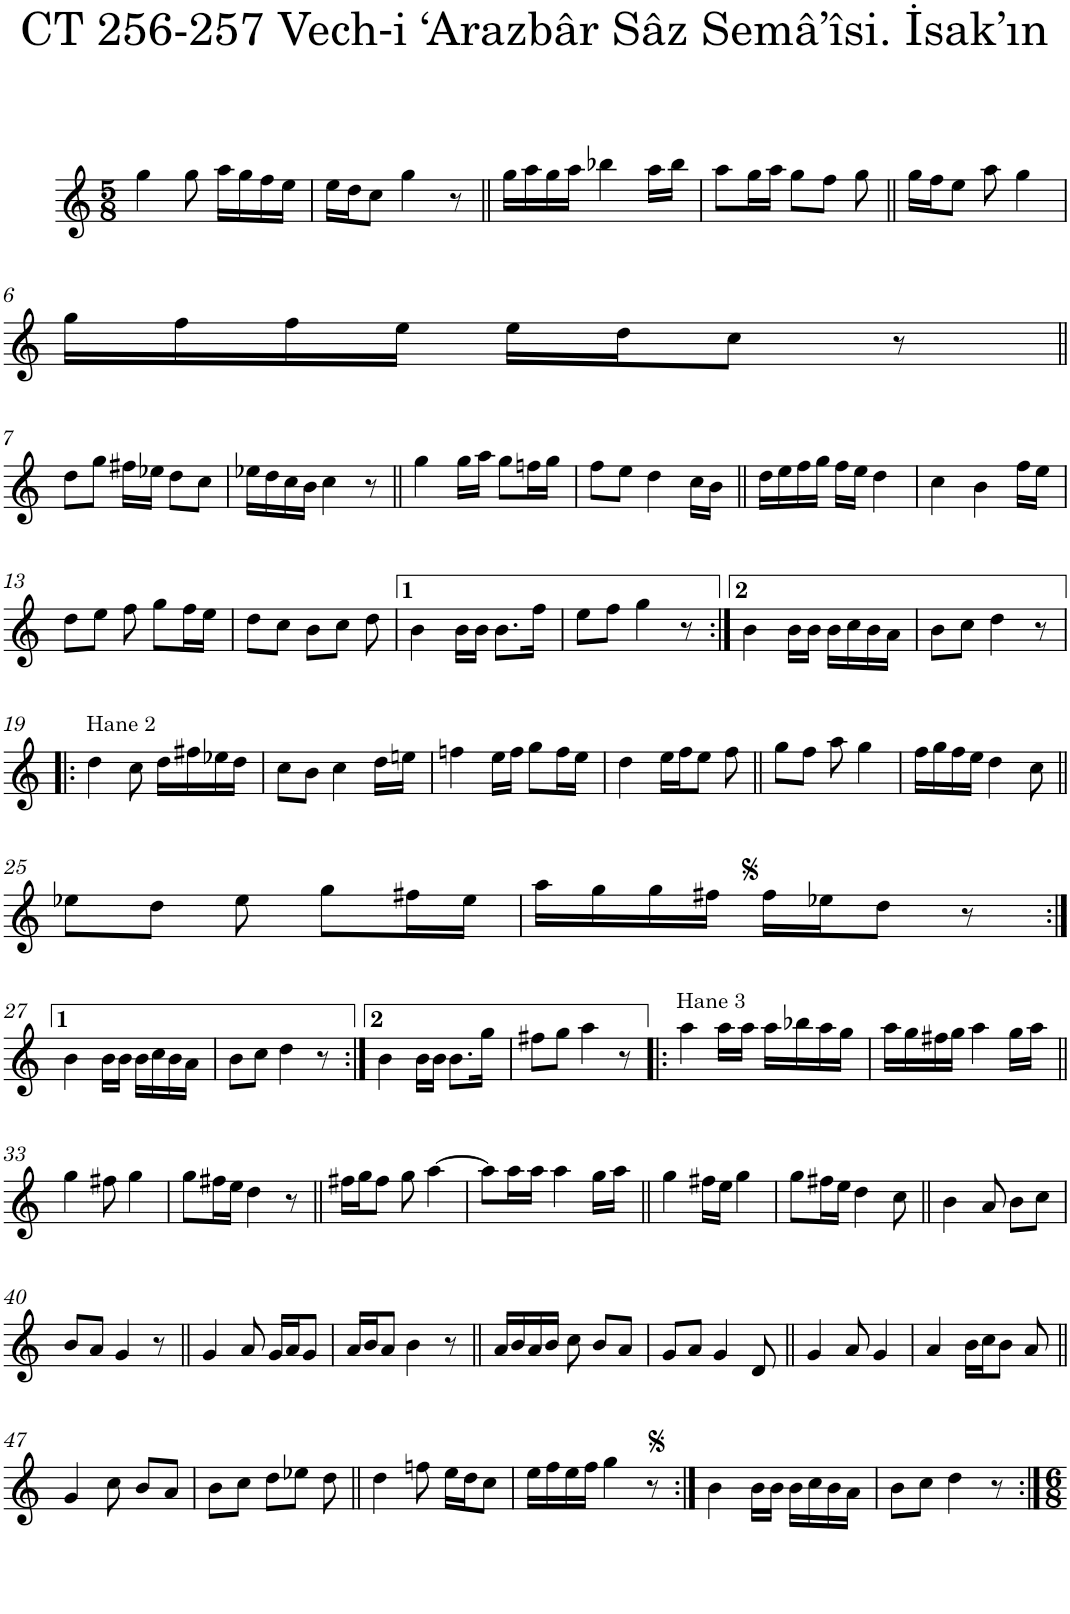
**kern
*part1
*staff1
*I"Piano
*I'Pno.
*clefG2
*k[]
*M5/8
=1
4gg\
8gg\
16aa\LL
16gg\
16ff\
16ee\JJ
=2
16ee\LL
16dd\J
8cc\J
4gg\
8r
=3||
16gg\LL
16aa\
16gg\
16aa\JJ
4bb-X\
16aa\LL
16bb-\JJ
=4
8aa\L
16gg\L
16aa\JJ
8gg\L
8ff\J
8gg\
=5||
16gg\LL
16ff\J
8ee\J
8aa\
4gg\
!!LO:LB:g=z
=6
16gg\LL
16ff\
16ff\
16ee\JJ
16ee\LL
16dd\J
8cc\J
8r
!!LO:LB:g=z
=7||
8dd\L
8gg\J
16ff#X\LL
16ee-X\JJ
8dd\L
8cc\J
=8
16ee-X\LL
16dd\
16cc\
16b\JJ
4cc\
8r
=9||
4gg\
16gg\LL
16aa\JJ
8gg\L
16ffn\L
16gg\JJ
=10
8ff\L
8ee\J
4dd\
16cc\LL
16b\JJ
=11||
16dd\LL
16ee\
16ff\
16gg\JJ
16ff\LL
16ee\JJ
4dd\
=12
4cc\
4b\
16ff\LL
16ee\JJ
!!LO:LB:g=z
=13
8dd\L
8ee\J
8ff\
8gg\L
16ff\L
16ee\JJ
=14
8dd\L
8cc\J
8b\L
8cc\J
8dd\
=15
4b\
16b\LL
16b\JJ
8.b\L
16ff\Jk
=16
8ee\L
8ff\J
4gg\
8r
=17:|!
4b\
16b\LL
16b\JJ
16b\LL
16cc\
16b\
16a\JJ
=18
8b\L
8cc\J
4dd\
8r
!!LO:LB:g=z
=19!|:
!LO:TX:a:t=Hane 2
4dd\
8cc\
16dd\LL
16ff#X\
16ee-X\
16dd\JJ
=20
8cc\L
8b\J
4cc\
16dd\LL
16een\JJ
=21
4ffn\
16ee\LL
16ff\JJ
8gg\L
16ff\L
16ee\JJ
=22
4dd\
16ee\LL
16ff\J
8ee\J
8ff\
=23||
8gg\L
8ff\J
8aa\
4gg\
=24
16ff\LL
16gg\
16ff\
16ee\JJ
4dd\
8cc\
!!LO:LB:g=z
=25||
8ee-X\L
8dd\J
8ee-\
8gg\L
16ff#X\L
16ee-\JJ
=26
16aa\LL
16gg\
16gg\
16ff#X\JJ
16ff#\LL
16ee-X\J
8dd\J
8r
!!LO:LB:g=z
=27:|!
4b\
16b\LL
16b\JJ
16b\LL
16cc\
16b\
16a\JJ
=28
8b\L
8cc\J
4dd\
8r
=29:|!
4b\
16b\LL
16b\JJ
8.b\L
16gg\Jk
=30
8ff#X\L
8gg\J
4aa\
8r
=31!|:
!LO:TX:a:t=Hane 3
4aa\
16aa\LL
16aa\JJ
16aa\LL
16bb-X\
16aa\
16gg\JJ
=32
16aa\LL
16gg\
16ff#X\
16gg\JJ
4aa\
16gg\LL
16aa\JJ
!!LO:LB:g=z
=33||
4gg\
8ff#X\
4gg\
=34
8gg\L
16ff#X\L
16ee\JJ
4dd\
8r
=35||
16ff#X\LL
16gg\J
8ff#\J
8gg\
[4aa\
=36
8aa\L]
16aa\L
16aa\JJ
4aa\
16gg\LL
16aa\JJ
=37||
4gg\
16ff#X\LL
16ee\JJ
4gg\
=38
8gg\L
16ff#X\L
16ee\JJ
4dd\
8cc\
=39||
4b\
8a/
8b\L
8cc\J
!!LO:LB:g=z
=40
8b/L
8a/J
4g/
8r
=41||
4g/
8a/
16g/LL
16a/J
8g/J
=42
16a/LL
16b/J
8a/J
4b\
8r
=43||
16a/LL
16b/
16a/
16b/JJ
8cc\
8b/L
8a/J
=44
8g/L
8a/J
4g/
8d/
=45||
4g/
8a/
4g/
=46
4a/
16b\LL
16cc\J
8b\J
8a/
!!LO:LB:g=z
=47||
4g/
8cc\
8b/L
8a/J
=48
8b\L
8cc\J
8dd\L
8ee-X\J
8dd\
=49||
4dd\
8ffn\
16ee\LL
16dd\J
8cc\J
=50
16ee\LL
16ff\
16ee\
16ff\JJ
4gg\
8r
=51:|!
4b\
16b\LL
16b\JJ
16b\LL
16cc\
16b\
16a\JJ
=52
8b\L
8cc\J
4dd\
8r
=:|!
*-
